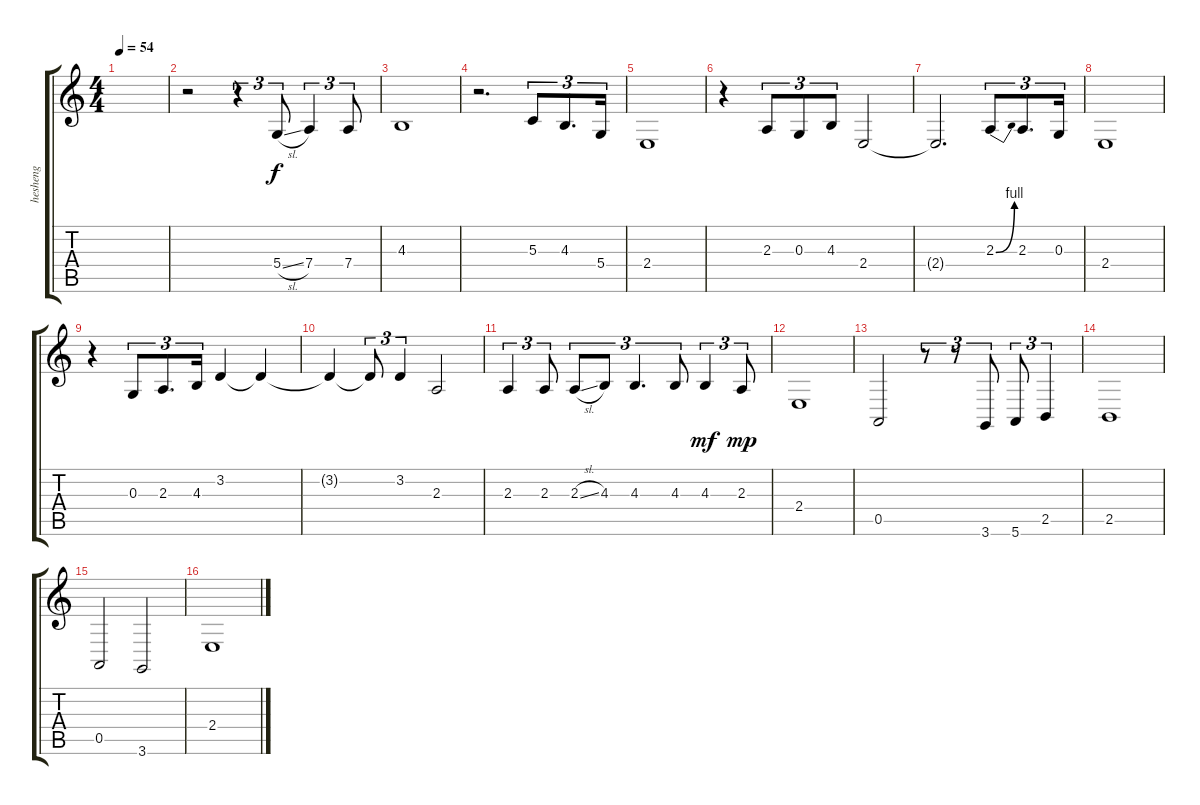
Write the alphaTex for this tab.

\track ("hesheng " "hesheng ") {instrument drawbarorgan}
\staff {score tabs}
\tuning (E4 B3 G3 D3 A2 E2) {hide}
\ts (4 4)
\tempo 54
\clef g2
\ks c
|
r.2 r.4{tu (3 2)} 5.4{sl}.8{tu (3 2)} 7.4.4{tu (3 2)} 7.4.8{tu (3 2)} |
4.3.1 |
r.2{d} 5.3.8{tu (3 2)} 4.3.8{d tu (3 2)} 5.4.16{tu (3 2)} |
2.4.1 |
r.4 2.3.8{tu (3 2)} 0.3.8{tu (3 2)} 4.3.8{tu (3 2)} 2.4.2 |
2.4{t}.2{d} 2.3{be (bend 0 0 60 4)}.8{tu (3 2)} 2.3.8{d tu (3 2)} 0.3.16{tu (3 2)} |
2.4.1 |
r.4 0.3.8{tu (3 2)} 2.3.8{d tu (3 2)} 4.3.16{tu (3 2)} 3.2.4 3.2{t}.4 |
3.2{t}.4 3.2{t}.8{tu (3 2)} 3.2.4{tu (3 2)} 2.3.2 |
2.3.4{tu (3 2)} 2.3.8{tu (3 2)} 2.3{sl}.8{tu (3 2)} 4.3.8{tu (3 2)} 4.3.4{d tu (3 2)} 4.3.8{tu (3 2)} 4.3.4{tu (3 2) dy mf} 2.3.8{tu (3 2) dy mp} |
2.4.1 |
0.5.2 r.8{tu (3 2)} r.8{tu (3 2)} 3.6.8{tu (3 2)} 5.6.8{tu (3 2)} 2.5.4{tu (3 2)} |
2.5.1 |
0.5.2 3.6.2 |
2.4.1
